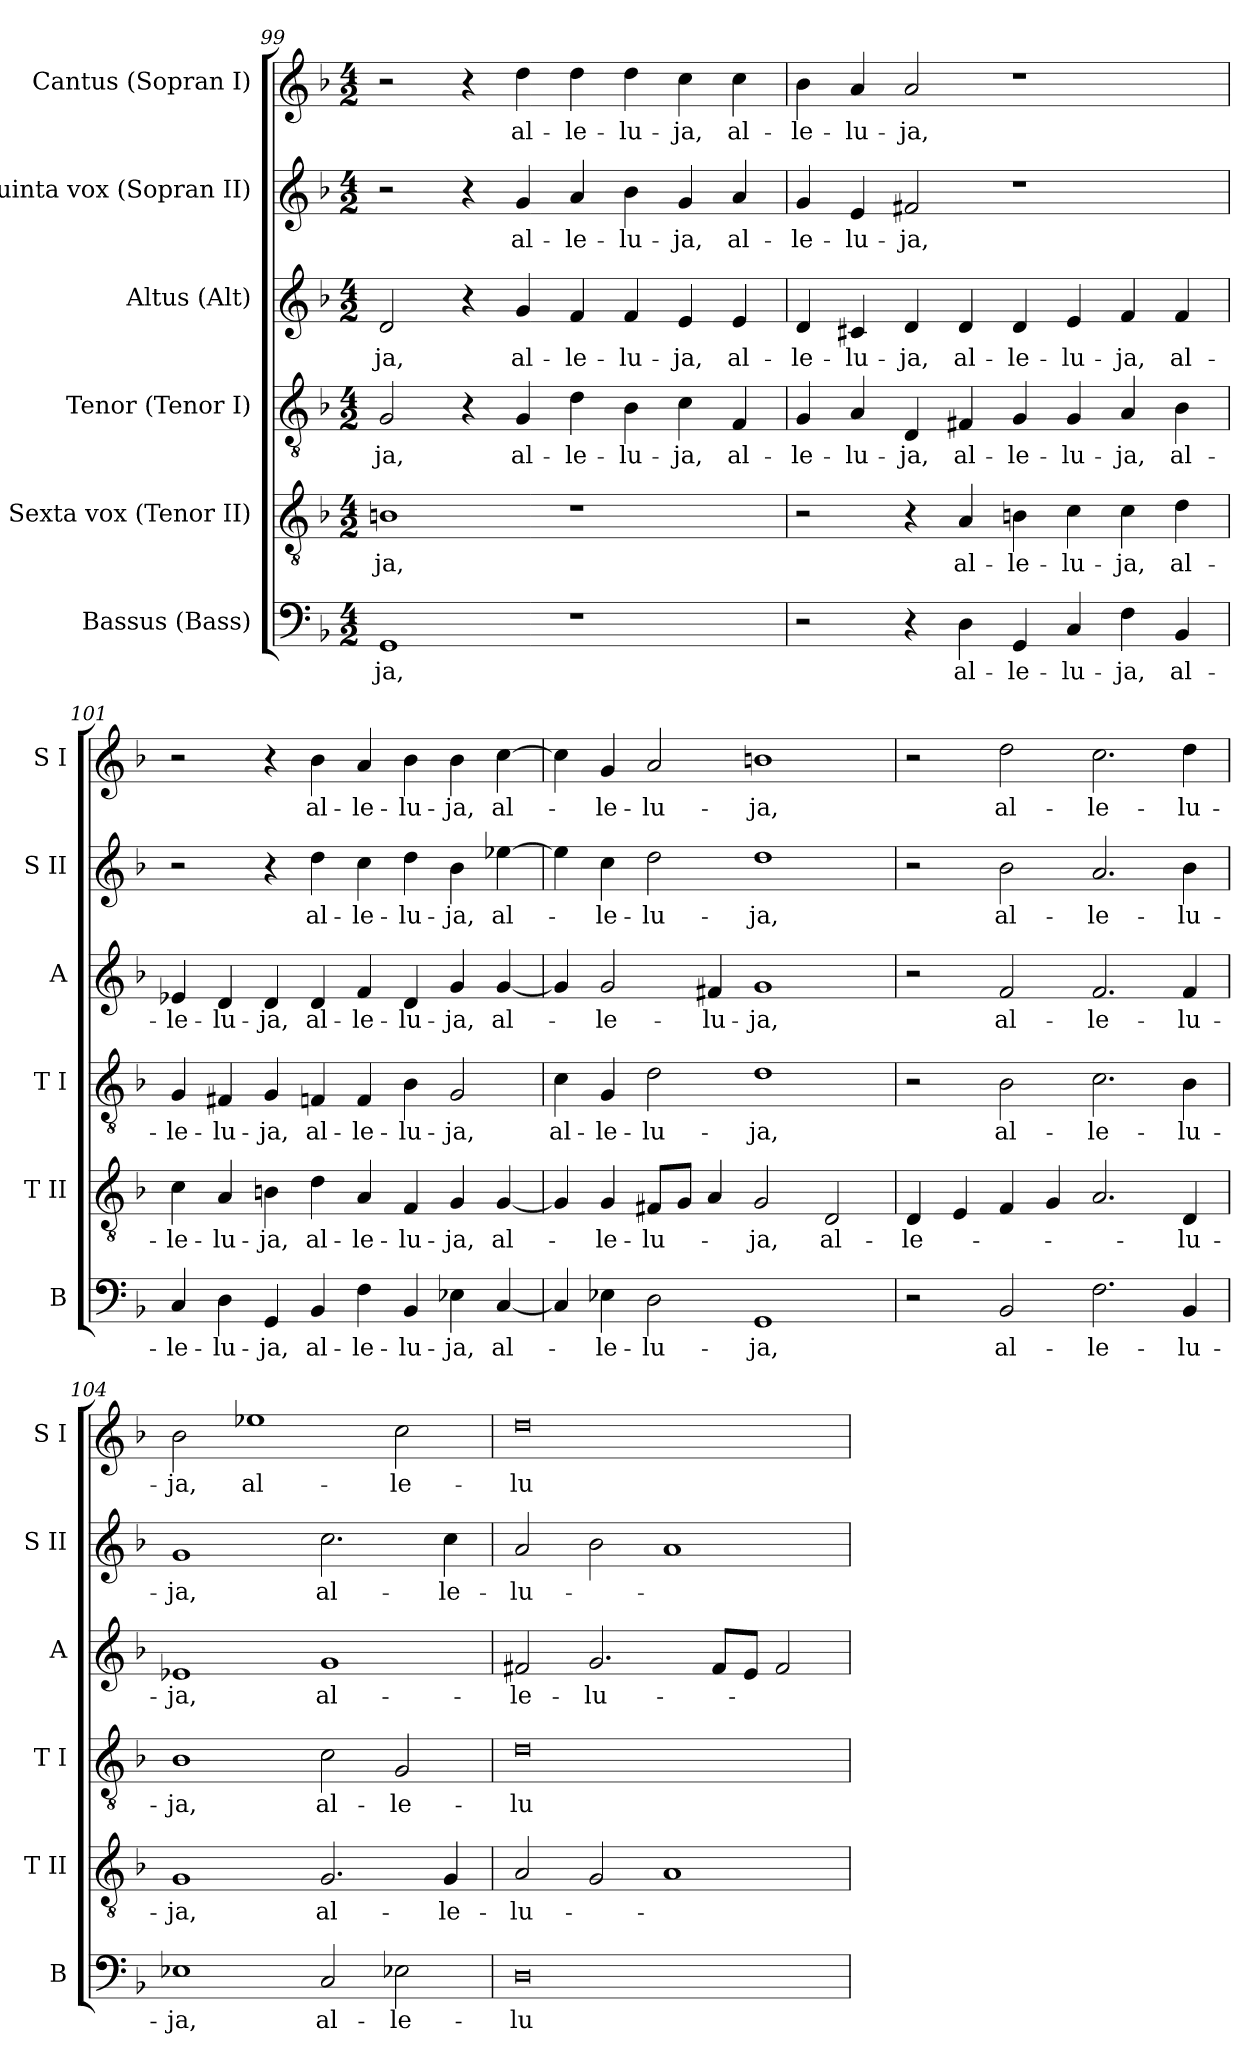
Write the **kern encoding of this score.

**kern	**text	**kern	**text	**kern	**text	**kern	**text	**kern	**text	**kern	**text
*part6	*part6	*part5	*part5	*part4	*part4	*part3	*part3	*part2	*part2	*part1	*part1
*staff6	*staff6	*staff5	*staff5	*staff4	*staff4	*staff3	*staff3	*staff2	*staff2	*staff1	*staff1
*I"Bassus (Bass)	*	*I"Sexta vox (Tenor II)	*	*I"Tenor (Tenor I)	*	*I"Altus (Alt)	*	*I"Quinta vox (Sopran II)	*	*I"Cantus (Sopran I)	*
*I'B	*	*I'T II	*	*I'T I	*	*I'A	*	*I'S II	*	*I'S I	*
*clefF4	*	*clefGv2	*	*clefGv2	*	*clefG2	*	*clefG2	*	*clefG2	*
*k[b-]	*	*k[b-]	*	*k[b-]	*	*k[b-]	*	*k[b-]	*	*k[b-]	*
*F:	*	*F:	*	*F:	*	*F:	*	*F:	*	*F:	*
*M4/2	*	*M4/2	*	*M4/2	*	*M4/2	*	*M4/2	*	*M4/2	*
=99	=99	=99	=99	=99	=99	=99	=99	=99	=99	=99	=99
1GG	-ja,	1Bn	-ja,	2G/	-ja,	2d/	-ja,	2r	.	2r	.
.	.	.	.	4r	.	4r	.	4r	.	4r	.
.	.	.	.	4G/	al-	4g/	al-	4g/	al-	4dd\	al-
1r	.	1r	.	4d\	-le-	4f/	-le-	4a/	-le-	4dd\	-le-
.	.	.	.	4B-\	-lu-	4f/	-lu-	4b-\	-lu-	4dd\	-lu-
.	.	.	.	4c\	-ja,	4e/	-ja,	4g/	-ja,	4cc\	-ja,
.	.	.	.	4F/	al-	4e/	al-	4a/	al-	4cc\	al-
=100	=100	=100	=100	=100	=100	=100	=100	=100	=100	=100	=100
2r	.	2r	.	4G/	-le-	4d/	-le-	4g/	-le-	4b-\	-le-
.	.	.	.	4A/	-lu-	4c#X/	-lu-	4e/	-lu-	4a/	-lu-
4r	.	4r	.	4D/	-ja,	4d/	-ja,	2f#X/	-ja,	2a/	-ja,
4D\	al-	4A/	al-	4F#X/	al-	4d/	al-	.	.	.	.
4GG/	-le-	4Bn\	-le-	4G/	-le-	4d/	-le-	1r	.	1r	.
4C/	-lu-	4c\	-lu-	4G/	-lu-	4e/	-lu-	.	.	.	.
4F\	-ja,	4c\	-ja,	4A/	-ja,	4f/	-ja,	.	.	.	.
4BB-/	al-	4d\	al-	4B-\	al-	4f/	al-	.	.	.	.
=101	=101	=101	=101	=101	=101	=101	=101	=101	=101	=101	=101
4C/	-le-	4c\	-le-	4G/	-le-	4e-X/	-le-	2r	.	2r	.
4D\	-lu-	4A/	-lu-	4F#X/	-lu-	4d/	-lu-	.	.	.	.
4GG/	-ja,	4Bn\	-ja,	4G/	-ja,	4d/	-ja,	4r	.	4r	.
4BB-/	al-	4d\	al-	4Fn/	al-	4d/	al-	4dd\	al-	4b-\	al-
4F\	-le-	4A/	-le-	4F/	-le-	4f/	-le-	4cc\	-le-	4a/	-le-
4BB-/	-lu-	4F/	-lu-	4B-\	-lu-	4d/	-lu-	4dd\	-lu-	4b-\	-lu-
4E-X\	-ja,	4G/	-ja,	2G/	-ja,	4g/	-ja,	4b-\	-ja,	4b-\	-ja,
[4C/	al-	[4G/	al-	.	.	[4g/	al-	[4ee-X\	al-	[4cc\	al-
!!LO:LB:g=z
=102	=102	=102	=102	=102	=102	=102	=102	=102	=102	=102	=102
4C/]	.	4G/]	.	4c\	al-	4g/]	.	4ee-\]	.	4cc\]	.
4E-X\	-le-	4G/	-le-	4G/	-le-	2g/	-le-	4cc\	-le-	4g/	-le-
2D\	-lu-	8F#X/L	-lu-	2d\	-lu-	.	.	2dd\	-lu-	2a/	-lu-
.	.	8G/J	.	.	.	.	.	.	.	.	.
.	.	4A/	.	.	.	4f#X/	-lu-	.	.	.	.
1GG	-ja,	2G/	-ja,	1d	-ja,	1g	-ja,	1dd	-ja,	1bn	-ja,
.	.	2D/	al-	.	.	.	.	.	.	.	.
=103	=103	=103	=103	=103	=103	=103	=103	=103	=103	=103	=103
2r	.	4D/	-le-	2r	.	2r	.	2r	.	2r	.
.	.	4E/	.	.	.	.	.	.	.	.	.
2BB-/	al-	4F/	.	2B-\	al-	2f/	al-	2b-\	al-	2dd\	al-
.	.	4G/	.	.	.	.	.	.	.	.	.
2.F\	-le-	2.A/	.	2.c\	-le-	2.f/	-le-	2.a/	-le-	2.cc\	-le-
4BB-/	-lu-	4D/	-lu-	4B-\	-lu-	4f/	-lu-	4b-\	-lu-	4dd\	-lu-
=104	=104	=104	=104	=104	=104	=104	=104	=104	=104	=104	=104
1E-X	-ja,	1G	-ja,	1B-	-ja,	1e-X	-ja,	1g	-ja,	2b-\	-ja,
.	.	.	.	.	.	.	.	.	.	1ee-X	al-
2C/	al-	2.G/	al-	2c\	al-	1g	al-	2.cc\	al-	.	.
2E-X\	-le-	.	.	2G/	-le-	.	.	.	.	2cc\	-le-
.	.	4G/	-le-	.	.	.	.	4cc\	-le-	.	.
=105	=105	=105	=105	=105	=105	=105	=105	=105	=105	=105	=105
0D	-lu-	2A/	-lu-	0d	-lu-	2f#X/	-le-	2a/	-lu-	0dd	-lu-
.	.	2G/	.	.	.	2.g/	-lu-	2b-\	.	.	.
.	.	1A	.	.	.	.	.	1a	.	.	.
.	.	.	.	.	.	8f#/L	.	.	.	.	.
.	.	.	.	.	.	8e/J	.	.	.	.	.
.	.	.	.	.	.	2f#/	.	.	.	.	.
=	=	=	=	=	=	=	=	=	=	=	=
*-	*-	*-	*-	*-	*-	*-	*-	*-	*-	*-	*-
